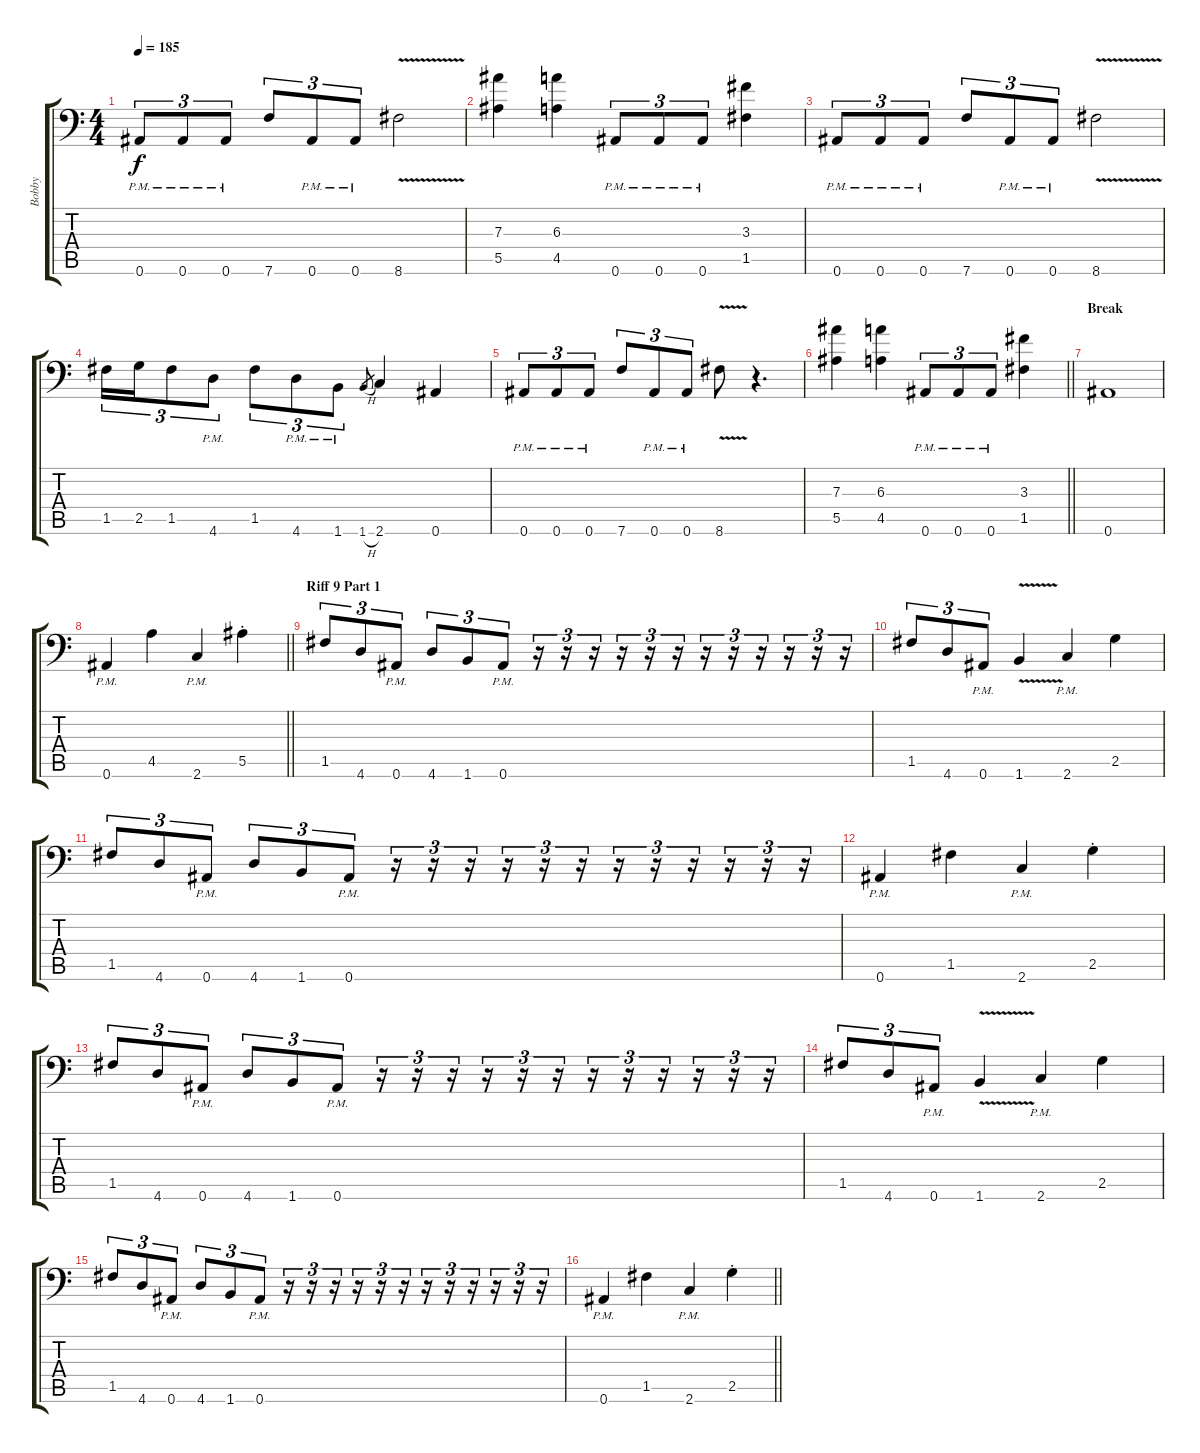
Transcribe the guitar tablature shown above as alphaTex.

\track ("Bobby" "Bobby") {instrument distortionguitar}
\staff {score tabs}
\tuning (C4 G3 Eb3 Bb2 F2 Bb1) {hide}
\ts (4 4)
\tempo 185
\clef f4
\ks c
0.6{pm}.8{tu (3 2) dy f} 0.6{pm}.8{tu (3 2)} 0.6{pm}.8{tu (3 2)} 7.6.8{tu (3 2)} 0.6{pm}.8{tu (3 2)} 0.6{pm}.8{tu (3 2)} 8.6{v}.2 |
(7.3 5.5).4 (6.3 4.5).4 0.6{pm}.8{tu (3 2)} 0.6{pm}.8{tu (3 2)} 0.6{pm}.8{tu (3 2)} (3.3 1.5).4 |
0.6{pm}.8{tu (3 2)} 0.6{pm}.8{tu (3 2)} 0.6{pm}.8{tu (3 2)} 7.6.8{tu (3 2)} 0.6{pm}.8{tu (3 2)} 0.6{pm}.8{tu (3 2)} 8.6{v}.2 |
1.5.16{tu (3 2)} 2.5.16{tu (3 2)} 1.5.8{tu (3 2)} 4.6{pm}.8{tu (3 2)} 1.5.8{tu (3 2)} 4.6{pm}.8{tu (3 2)} 1.6{pm}.8{tu (3 2)} 1.6{h}.8{gr} 2.6.4 0.6.4 |
0.6{pm}.8{tu (3 2)} 0.6{pm}.8{tu (3 2)} 0.6{pm}.8{tu (3 2)} 7.6.8{tu (3 2)} 0.6{pm}.8{tu (3 2)} 0.6{pm}.8{tu (3 2)} 8.6{v}.8 r.4{d} |
\barLineRight lightlight
(7.3 5.5).4 (6.3 4.5).4 0.6{pm}.8{tu (3 2)} 0.6{pm}.8{tu (3 2)} 0.6{pm}.8{tu (3 2)} (3.3 1.5).4 |
\section ("" "Break")
0.6.1 |
\barLineRight lightlight
0.6{pm}.4 4.5.4 2.6{pm}.4 5.5{st}.4 |
\section ("" "Riff 9 Part 1")
1.5.8{tu (3 2)} 4.6.8{tu (3 2)} 0.6{pm}.8{tu (3 2)} 4.6.8{tu (3 2)} 1.6.8{tu (3 2)} 0.6{pm}.8{tu (3 2)} r.16{tu (3 2)} r.16{tu (3 2)} r.16{tu (3 2)} r.16{tu (3 2)} r.16{tu (3 2)} r.16{tu (3 2)} r.16{tu (3 2)} r.16{tu (3 2)} r.16{tu (3 2)} r.16{tu (3 2)} r.16{tu (3 2)} r.16{tu (3 2)} |
1.5.8{tu (3 2)} 4.6.8{tu (3 2)} 0.6{pm}.8{tu (3 2)} 1.6{v}.4 2.6{pm}.4 2.5.4 |
1.5.8{tu (3 2)} 4.6.8{tu (3 2)} 0.6{pm}.8{tu (3 2)} 4.6.8{tu (3 2)} 1.6.8{tu (3 2)} 0.6{pm}.8{tu (3 2)} r.16{tu (3 2)} r.16{tu (3 2)} r.16{tu (3 2)} r.16{tu (3 2)} r.16{tu (3 2)} r.16{tu (3 2)} r.16{tu (3 2)} r.16{tu (3 2)} r.16{tu (3 2)} r.16{tu (3 2)} r.16{tu (3 2)} r.16{tu (3 2)} |
0.6{pm}.4 1.5.4 2.6{pm}.4 2.5{st}.4 |
1.5.8{tu (3 2)} 4.6.8{tu (3 2)} 0.6{pm}.8{tu (3 2)} 4.6.8{tu (3 2)} 1.6.8{tu (3 2)} 0.6{pm}.8{tu (3 2)} r.16{tu (3 2)} r.16{tu (3 2)} r.16{tu (3 2)} r.16{tu (3 2)} r.16{tu (3 2)} r.16{tu (3 2)} r.16{tu (3 2)} r.16{tu (3 2)} r.16{tu (3 2)} r.16{tu (3 2)} r.16{tu (3 2)} r.16{tu (3 2)} |
1.5.8{tu (3 2)} 4.6.8{tu (3 2)} 0.6{pm}.8{tu (3 2)} 1.6{v}.4 2.6{pm}.4 2.5.4 |
1.5.8{tu (3 2)} 4.6.8{tu (3 2)} 0.6{pm}.8{tu (3 2)} 4.6.8{tu (3 2)} 1.6.8{tu (3 2)} 0.6{pm}.8{tu (3 2)} r.16{tu (3 2)} r.16{tu (3 2)} r.16{tu (3 2)} r.16{tu (3 2)} r.16{tu (3 2)} r.16{tu (3 2)} r.16{tu (3 2)} r.16{tu (3 2)} r.16{tu (3 2)} r.16{tu (3 2)} r.16{tu (3 2)} r.16{tu (3 2)} |
\barLineRight lightlight
0.6{pm}.4 1.5.4 2.6{pm}.4 2.5{st}.4
